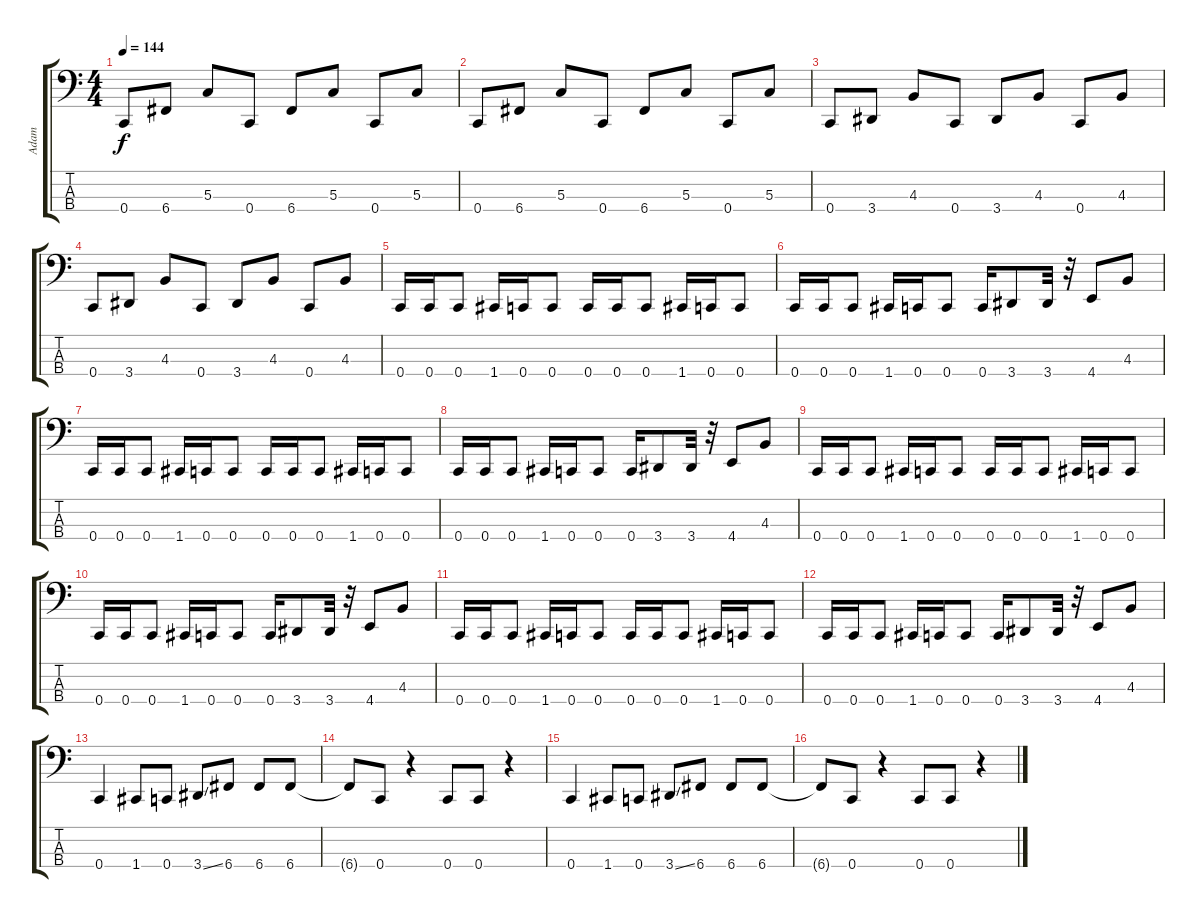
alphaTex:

\track ("Adam" "Adam") {instrument electricbassfinger}
\staff {score tabs}
\tuning (F2 C2 G1 C1) {hide}
\ts (4 4)
\tempo 144
\clef f4
\ks c
0.4.8{dy f} 6.4.8 5.3.8 0.4.8 6.4.8 5.3.8 0.4.8 5.3.8 |
0.4.8 6.4.8 5.3.8 0.4.8 6.4.8 5.3.8 0.4.8 5.3.8 |
0.4.8 3.4.8 4.3.8 0.4.8 3.4.8 4.3.8 0.4.8 4.3.8 |
0.4.8 3.4.8 4.3.8 0.4.8 3.4.8 4.3.8 0.4.8 4.3.8 |
0.4.16 0.4.16 0.4.8 1.4.16 0.4.16 0.4.8 0.4.16 0.4.16 0.4.8 1.4.16 0.4.16 0.4.8 |
0.4.16 0.4.16 0.4.8 1.4.16 0.4.16 0.4.8 0.4.16 3.4.8 3.4.32 r.32 4.4.8 4.3.8 |
0.4.16 0.4.16 0.4.8 1.4.16 0.4.16 0.4.8 0.4.16 0.4.16 0.4.8 1.4.16 0.4.16 0.4.8 |
0.4.16 0.4.16 0.4.8 1.4.16 0.4.16 0.4.8 0.4.16 3.4.8 3.4.32 r.32 4.4.8 4.3.8 |
0.4.16 0.4.16 0.4.8 1.4.16 0.4.16 0.4.8 0.4.16 0.4.16 0.4.8 1.4.16 0.4.16 0.4.8 |
0.4.16 0.4.16 0.4.8 1.4.16 0.4.16 0.4.8 0.4.16 3.4.8 3.4.32 r.32 4.4.8 4.3.8 |
0.4.16 0.4.16 0.4.8 1.4.16 0.4.16 0.4.8 0.4.16 0.4.16 0.4.8 1.4.16 0.4.16 0.4.8 |
0.4.16 0.4.16 0.4.8 1.4.16 0.4.16 0.4.8 0.4.16 3.4.8 3.4.32 r.32 4.4.8 4.3.8 |
0.4.4 1.4.8 0.4.8 3.4{ss}.8 6.4.8 6.4.8 6.4.8 |
6.4{t}.8 0.4.8 r.4 0.4.8 0.4.8 r.4 |
0.4.4 1.4.8 0.4.8 3.4{ss}.8 6.4.8 6.4.8 6.4.8 |
6.4{t}.8 0.4.8 r.4 0.4.8 0.4.8 r.4
